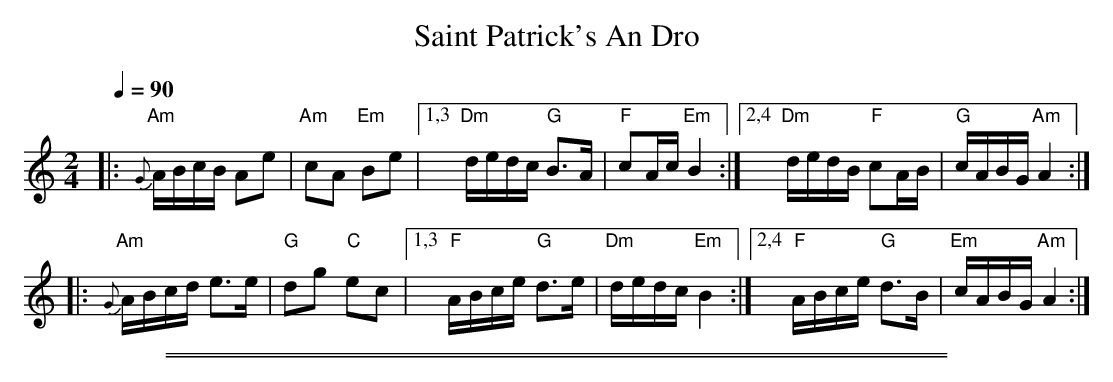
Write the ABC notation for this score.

X:1
T: Saint Patrick's An Dro
M: 2/4
L: 1/16
Q: 1/4=90
K: Am
|: "Am"{G}ABcB A2e2 | "Am"c2A2 "Em"B2e2 \
|1,3 "Dm"dedc "G"B3A | "F"c2Ac "Em"B4 \
:|2,4 "Dm"dedB "F"c2AB | "G"cABG "Am"A4 :|
|:"Am" {G}ABcd e3e  | "G"d2g2 "C"e2c2 \
|1,3 "F"ABce "G"d3e | "Dm"dedc "Em"B4 \
:|2,4 "F"ABce "G"d3B  | "Em"cABG "Am"A4 :|
